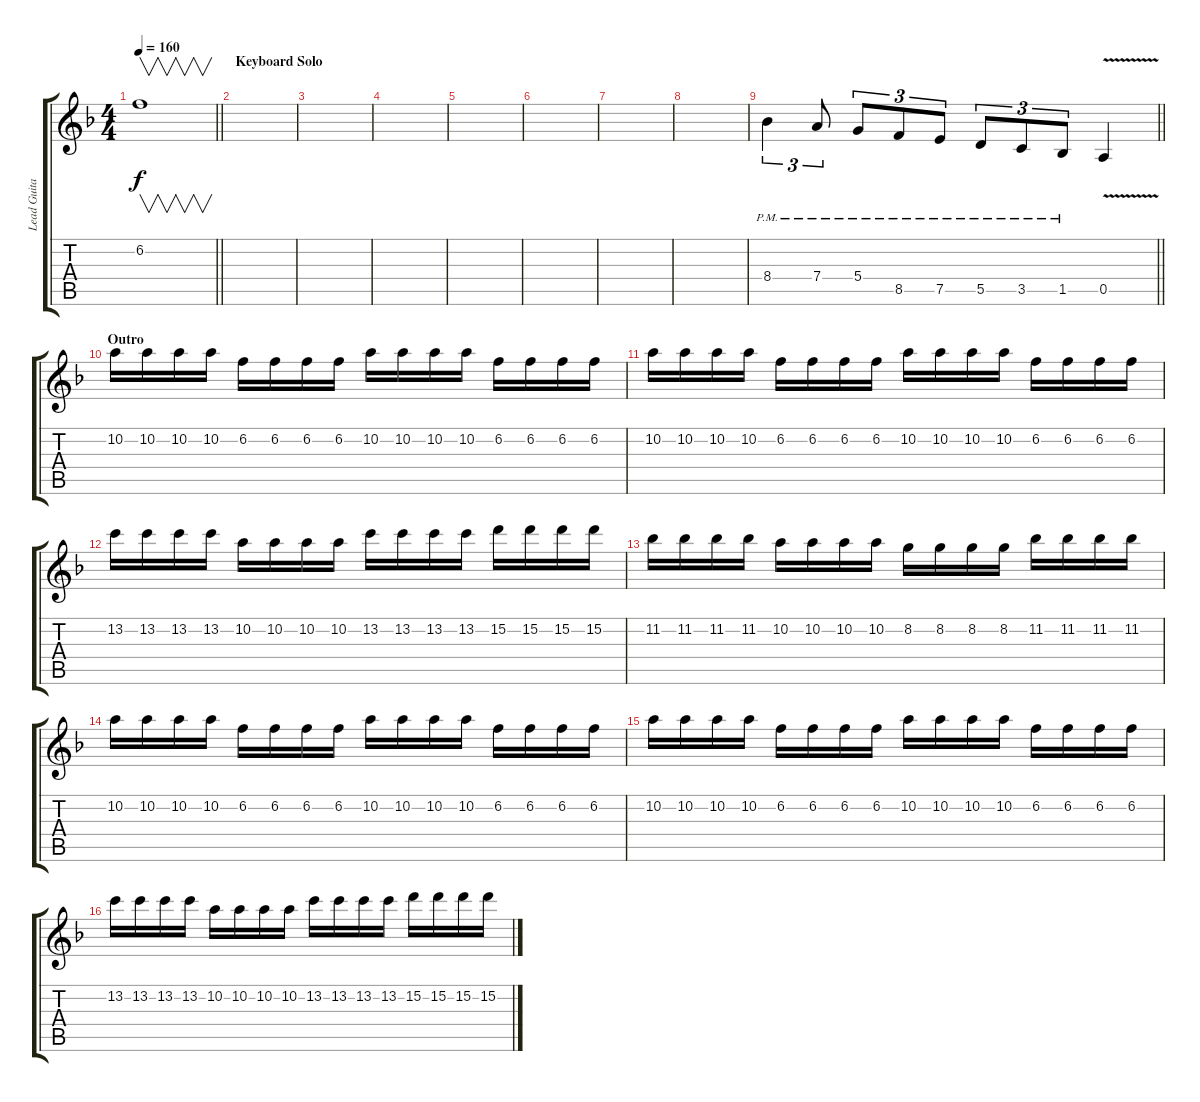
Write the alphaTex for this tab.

\track ("Lead Guitar (Gus + Bob)" "Lead Guita") {instrument distortionguitar}
\staff {score tabs}
\tuning (E4 B3 G3 D3 A2 D2) {hide}
\ts (4 4)
\tempo 160
\clef g2
\barLineRight lightlight
\ks dminor
6.2.1{v dy f} |
\section ("" "Keyboard Solo")
|
|
|
|
|
|
|
\barLineRight lightlight
8.4{pm}.4{tu (3 2) volume 13} 7.4{pm}.8{tu (3 2)} 5.4{pm}.8{tu (3 2)} 8.5{pm}.8{tu (3 2)} 7.5{pm}.8{tu (3 2)} 5.5{pm}.8{tu (3 2)} 3.5{pm}.8{tu (3 2)} 1.5{pm}.8{tu (3 2)} 0.5{v}.4 |
\section ("" "Outro")
10.2.16 10.2.16 10.2.16 10.2.16 6.2.16 6.2.16 6.2.16 6.2.16 10.2.16 10.2.16 10.2.16 10.2.16 6.2.16 6.2.16 6.2.16 6.2.16 |
10.2.16 10.2.16 10.2.16 10.2.16 6.2.16 6.2.16 6.2.16 6.2.16 10.2.16 10.2.16 10.2.16 10.2.16 6.2.16 6.2.16 6.2.16 6.2.16 |
13.2.16 13.2.16 13.2.16 13.2.16 10.2.16 10.2.16 10.2.16 10.2.16 13.2.16 13.2.16 13.2.16 13.2.16 15.2.16 15.2.16 15.2.16 15.2.16 |
11.2.16 11.2.16 11.2.16 11.2.16 10.2.16 10.2.16 10.2.16 10.2.16 8.2.16 8.2.16 8.2.16 8.2.16 11.2.16 11.2.16 11.2.16 11.2.16 |
10.2.16 10.2.16 10.2.16 10.2.16 6.2.16 6.2.16 6.2.16 6.2.16 10.2.16 10.2.16 10.2.16 10.2.16 6.2.16 6.2.16 6.2.16 6.2.16 |
10.2.16 10.2.16 10.2.16 10.2.16 6.2.16 6.2.16 6.2.16 6.2.16 10.2.16 10.2.16 10.2.16 10.2.16 6.2.16 6.2.16 6.2.16 6.2.16 |
13.2.16 13.2.16 13.2.16 13.2.16 10.2.16 10.2.16 10.2.16 10.2.16 13.2.16 13.2.16 13.2.16 13.2.16 15.2.16 15.2.16 15.2.16 15.2.16
